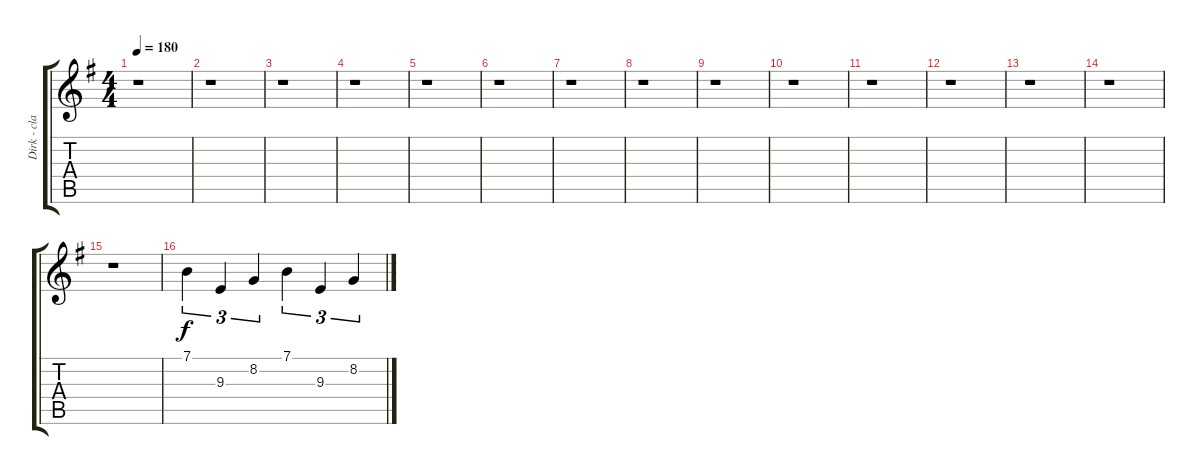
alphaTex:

\track ("Dirk - clavier" "Dirk - cla") {instrument stringensemble1}
\staff {score tabs}
\tuning (E4 B3 G3 D3 A2 E2) {hide}
\ts (4 4)
\tempo 180
\clef g2
\ks g
r.1{dy f} |
r.1 |
r.1 |
r.1 |
r.1 |
r.1 |
r.1 |
r.1 |
r.1 |
r.1 |
r.1 |
r.1 |
r.1 |
r.1 |
r.1 |
7.1.4{tu (3 2)} 9.3.4{tu (3 2)} 8.2.4{tu (3 2)} 7.1.4{tu (3 2)} 9.3.4{tu (3 2)} 8.2.4{tu (3 2)}
